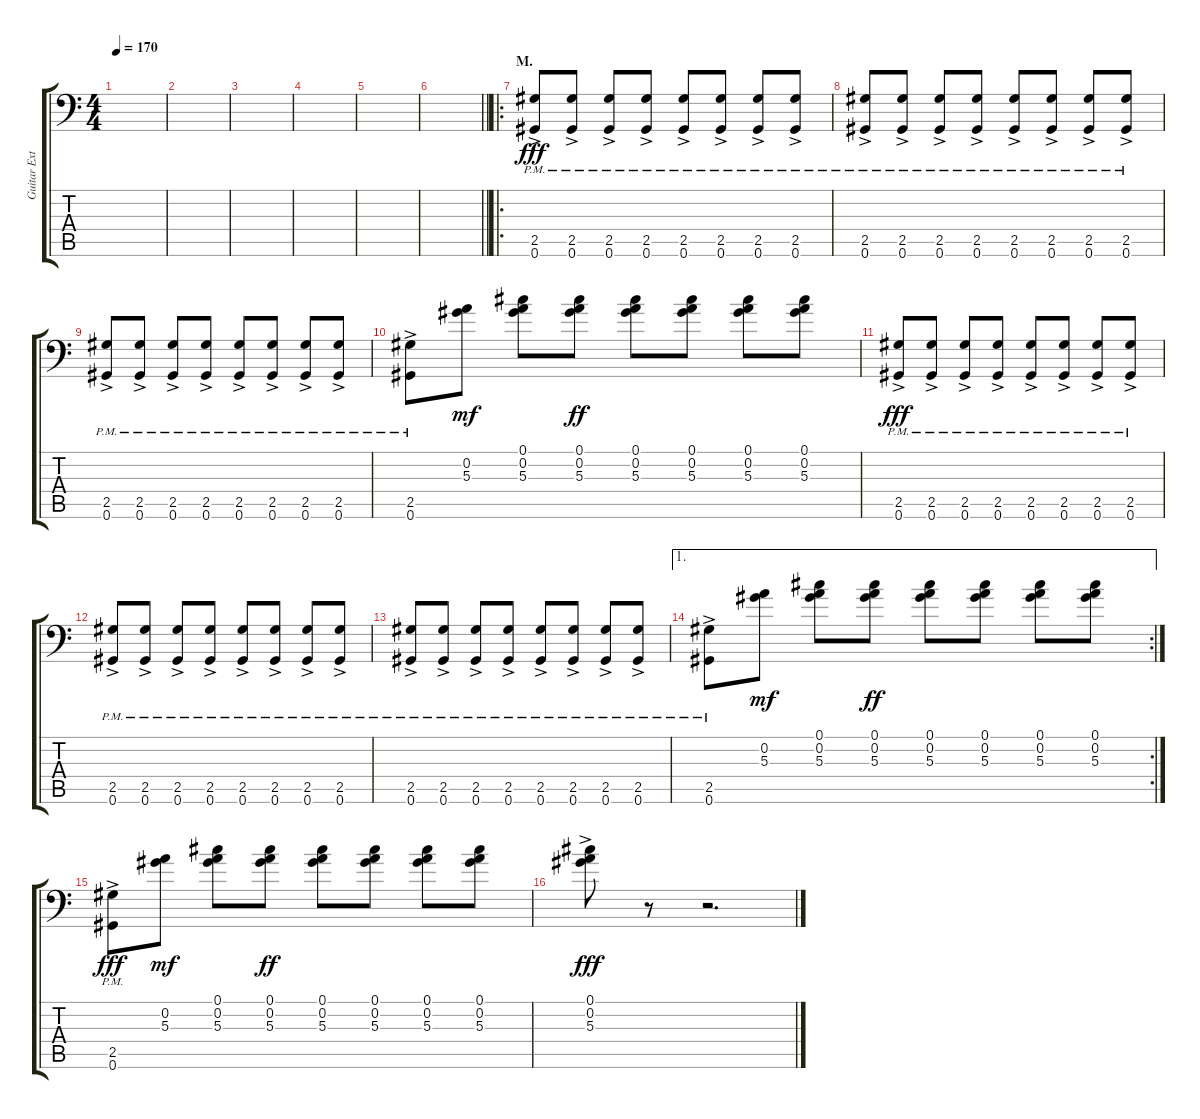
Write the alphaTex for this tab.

\track ("Guitar Extra" "Guitar Ext") {instrument distortionguitar}
\staff {score tabs}
\tuning (Db4 Ab3 E3 B2 Gb2 Ab1) {hide}
\ts (4 4)
\tempo 170
\clef f4
\ks c
|
|
|
|
|
\barLineRight lightlight
|
\ro
\section ("" "M.")
(2.5{pm} 0.6{ac pm}).8{dy fff volume 13 balance 3} (2.5{pm} 0.6{ac pm}).8 (2.5{pm} 0.6{ac pm}).8 (2.5{pm} 0.6{ac pm}).8 (2.5{pm} 0.6{ac pm}).8 (2.5{pm} 0.6{ac pm}).8 (2.5{pm} 0.6{ac pm}).8 (2.5{pm} 0.6{ac pm}).8 |
(2.5{pm} 0.6{ac pm}).8 (2.5{pm} 0.6{ac pm}).8 (2.5{pm} 0.6{ac pm}).8 (2.5{pm} 0.6{ac pm}).8 (2.5{pm} 0.6{ac pm}).8 (2.5{pm} 0.6{ac pm}).8 (2.5{pm} 0.6{ac pm}).8 (2.5{pm} 0.6{ac pm}).8 |
(2.5{pm} 0.6{ac pm}).8 (2.5{pm} 0.6{ac pm}).8 (2.5{pm} 0.6{ac pm}).8 (2.5{pm} 0.6{ac pm}).8 (2.5{pm} 0.6{ac pm}).8 (2.5{pm} 0.6{ac pm}).8 (2.5{pm} 0.6{ac pm}).8 (2.5{pm} 0.6{ac pm}).8 |
(2.5{pm} 0.6{ac pm}).8 (0.2 5.3).8{dy mf} (0.1 0.2 5.3).8 (0.1 0.2 5.3).8{dy ff} (0.1 0.2 5.3).8 (0.1 0.2 5.3).8 (0.1 0.2 5.3).8 (0.1 0.2 5.3).8 |
(2.5{pm} 0.6{ac pm}).8{dy fff} (2.5{pm} 0.6{ac pm}).8 (2.5{pm} 0.6{ac pm}).8 (2.5{pm} 0.6{ac pm}).8 (2.5{pm} 0.6{ac pm}).8 (2.5{pm} 0.6{ac pm}).8 (2.5{pm} 0.6{ac pm}).8 (2.5{pm} 0.6{ac pm}).8 |
(2.5{pm} 0.6{ac pm}).8 (2.5{pm} 0.6{ac pm}).8 (2.5{pm} 0.6{ac pm}).8 (2.5{pm} 0.6{ac pm}).8 (2.5{pm} 0.6{ac pm}).8 (2.5{pm} 0.6{ac pm}).8 (2.5{pm} 0.6{ac pm}).8 (2.5{pm} 0.6{ac pm}).8 |
(2.5{pm} 0.6{ac pm}).8 (2.5{pm} 0.6{ac pm}).8 (2.5{pm} 0.6{ac pm}).8 (2.5{pm} 0.6{ac pm}).8 (2.5{pm} 0.6{ac pm}).8 (2.5{pm} 0.6{ac pm}).8 (2.5{pm} 0.6{ac pm}).8 (2.5{pm} 0.6{ac pm}).8 |
\ae 1
\rc 2
(2.5{pm} 0.6{ac pm}).8 (0.2 5.3).8{dy mf} (0.1 0.2 5.3).8 (0.1 0.2 5.3).8{dy ff} (0.1 0.2 5.3).8 (0.1 0.2 5.3).8 (0.1 0.2 5.3).8 (0.1 0.2 5.3).8 |
(2.5{pm} 0.6{ac pm}).8{dy fff} (0.2 5.3).8{dy mf} (0.1 0.2 5.3).8 (0.1 0.2 5.3).8{dy ff} (0.1 0.2 5.3).8 (0.1 0.2 5.3).8 (0.1 0.2 5.3).8 (0.1 0.2 5.3).8 |
(0.1{ac} 0.2{ac} 5.3{ac}).8{dy fff} r.8 r.2{d}
